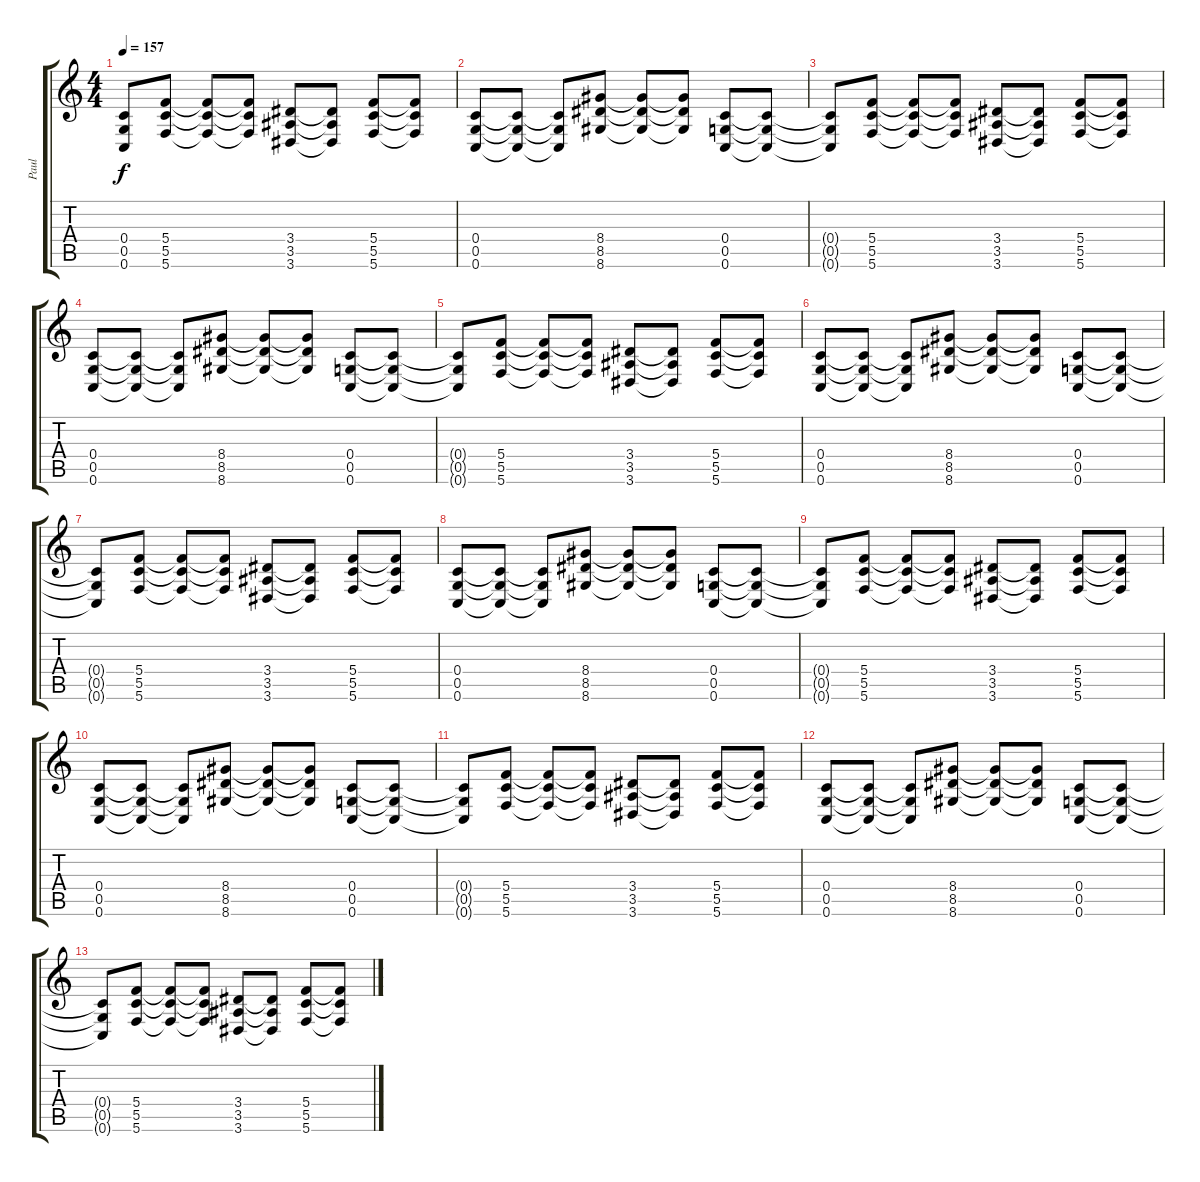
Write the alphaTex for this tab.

\track ("Paul" "Paul") {instrument acousticguitarnylon}
\staff {score tabs}
\tuning (D4 A3 F3 C3 G2 C2) {hide}
\ts (4 4)
\tempo 157
\clef g2
\ks c
(0.4{t} 0.5{t} 0.6{t}).8{dy f} (5.4 5.5 5.6).8 (5.4{t} 5.5{t} 5.6{t}).8 (5.4{t} 5.5{t} 5.6{t}).8 (3.4 3.5 3.6).8 (3.4{t} 3.5{t} 3.6{t}).8 (5.4 5.5 5.6).8 (5.4{t} 5.5{t} 5.6{t}).8 |
(0.4 0.5 0.6).8 (0.4{t} 0.5{t} 0.6{t}).8 (0.4{t} 0.5{t} 0.6{t}).8 (8.4 8.5 8.6).8 (8.4{t} 8.5{t} 8.6{t}).8 (8.4{t} 8.5{t} 8.6{t}).8 (0.4 0.5 0.6).8 (0.4{t} 0.5{t} 0.6{t}).8 |
(0.4{t} 0.5{t} 0.6{t}).8 (5.4 5.5 5.6).8 (5.4{t} 5.5{t} 5.6{t}).8 (5.4{t} 5.5{t} 5.6{t}).8 (3.4 3.5 3.6).8 (3.4{t} 3.5{t} 3.6{t}).8 (5.4 5.5 5.6).8 (5.4{t} 5.5{t} 5.6{t}).8 |
(0.4 0.5 0.6).8 (0.4{t} 0.5{t} 0.6{t}).8 (0.4{t} 0.5{t} 0.6{t}).8 (8.4 8.5 8.6).8 (8.4{t} 8.5{t} 8.6{t}).8 (8.4{t} 8.5{t} 8.6{t}).8 (0.4 0.5 0.6).8 (0.4{t} 0.5{t} 0.6{t}).8 |
(0.4{t} 0.5{t} 0.6{t}).8 (5.4 5.5 5.6).8 (5.4{t} 5.5{t} 5.6{t}).8 (5.4{t} 5.5{t} 5.6{t}).8 (3.4 3.5 3.6).8 (3.4{t} 3.5{t} 3.6{t}).8 (5.4 5.5 5.6).8 (5.4{t} 5.5{t} 5.6{t}).8 |
(0.4 0.5 0.6).8 (0.4{t} 0.5{t} 0.6{t}).8 (0.4{t} 0.5{t} 0.6{t}).8 (8.4 8.5 8.6).8 (8.4{t} 8.5{t} 8.6{t}).8 (8.4{t} 8.5{t} 8.6{t}).8 (0.4 0.5 0.6).8 (0.4{t} 0.5{t} 0.6{t}).8 |
(0.4{t} 0.5{t} 0.6{t}).8 (5.4 5.5 5.6).8 (5.4{t} 5.5{t} 5.6{t}).8 (5.4{t} 5.5{t} 5.6{t}).8 (3.4 3.5 3.6).8 (3.4{t} 3.5{t} 3.6{t}).8 (5.4 5.5 5.6).8 (5.4{t} 5.5{t} 5.6{t}).8 |
(0.4 0.5 0.6).8 (0.4{t} 0.5{t} 0.6{t}).8 (0.4{t} 0.5{t} 0.6{t}).8 (8.4 8.5 8.6).8 (8.4{t} 8.5{t} 8.6{t}).8 (8.4{t} 8.5{t} 8.6{t}).8 (0.4 0.5 0.6).8 (0.4{t} 0.5{t} 0.6{t}).8 |
(0.4{t} 0.5{t} 0.6{t}).8 (5.4 5.5 5.6).8 (5.4{t} 5.5{t} 5.6{t}).8 (5.4{t} 5.5{t} 5.6{t}).8 (3.4 3.5 3.6).8 (3.4{t} 3.5{t} 3.6{t}).8 (5.4 5.5 5.6).8 (5.4{t} 5.5{t} 5.6{t}).8 |
(0.4 0.5 0.6).8 (0.4{t} 0.5{t} 0.6{t}).8 (0.4{t} 0.5{t} 0.6{t}).8 (8.4 8.5 8.6).8 (8.4{t} 8.5{t} 8.6{t}).8 (8.4{t} 8.5{t} 8.6{t}).8 (0.4 0.5 0.6).8 (0.4{t} 0.5{t} 0.6{t}).8 |
(0.4{t} 0.5{t} 0.6{t}).8 (5.4 5.5 5.6).8 (5.4{t} 5.5{t} 5.6{t}).8 (5.4{t} 5.5{t} 5.6{t}).8 (3.4 3.5 3.6).8 (3.4{t} 3.5{t} 3.6{t}).8 (5.4 5.5 5.6).8 (5.4{t} 5.5{t} 5.6{t}).8 |
(0.4 0.5 0.6).8 (0.4{t} 0.5{t} 0.6{t}).8 (0.4{t} 0.5{t} 0.6{t}).8 (8.4 8.5 8.6).8 (8.4{t} 8.5{t} 8.6{t}).8 (8.4{t} 8.5{t} 8.6{t}).8 (0.4 0.5 0.6).8 (0.4{t} 0.5{t} 0.6{t}).8 |
(0.4{t} 0.5{t} 0.6{t}).8 (5.4 5.5 5.6).8 (5.4{t} 5.5{t} 5.6{t}).8 (5.4{t} 5.5{t} 5.6{t}).8 (3.4 3.5 3.6).8 (3.4{t} 3.5{t} 3.6{t}).8 (5.4 5.5 5.6).8 (5.4{t} 5.5{t} 5.6{t}).8
